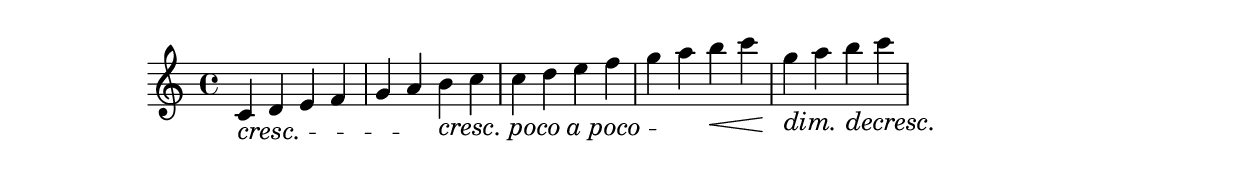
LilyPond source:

%% DO NOT EDIT this file manually; it is automatically
%% generated from LSR http://lsr.dsi.unimi.it
%% Make any changes in LSR itself, or in Documentation/snippets/new/ ,
%% and then run scripts/auxiliar/makelsr.py
%%
%% This file is in the public domain.
\version "2.16.0"

\header {
  lsrtags = "expressive-marks, tweaks-and-overrides"

  texidoc = "
Custom text spanners can be defined and used with hairpin and text
crescendos.  @code{\\<} and @code{\\>} produce hairpins by default,
@code{\\cresc} etc. produce text spanners by default.

"
  doctitle = "Dynamics text spanner postfix"
} % begin verbatim

% Some sample text dynamic spanners, to be used as postfix operators
crpoco =
#(make-music 'CrescendoEvent
             'span-direction START
             'span-type 'text
             'span-text "cresc. poco a poco")

\relative c' {
  c4\cresc d4 e4 f4 |
  g4 a4\! b4\crpoco c4 |
  c4 d4 e4 f4 |
  g4 a4\! b4\< c4 |
  g4\dim a4 b4\decresc c4\!
}
